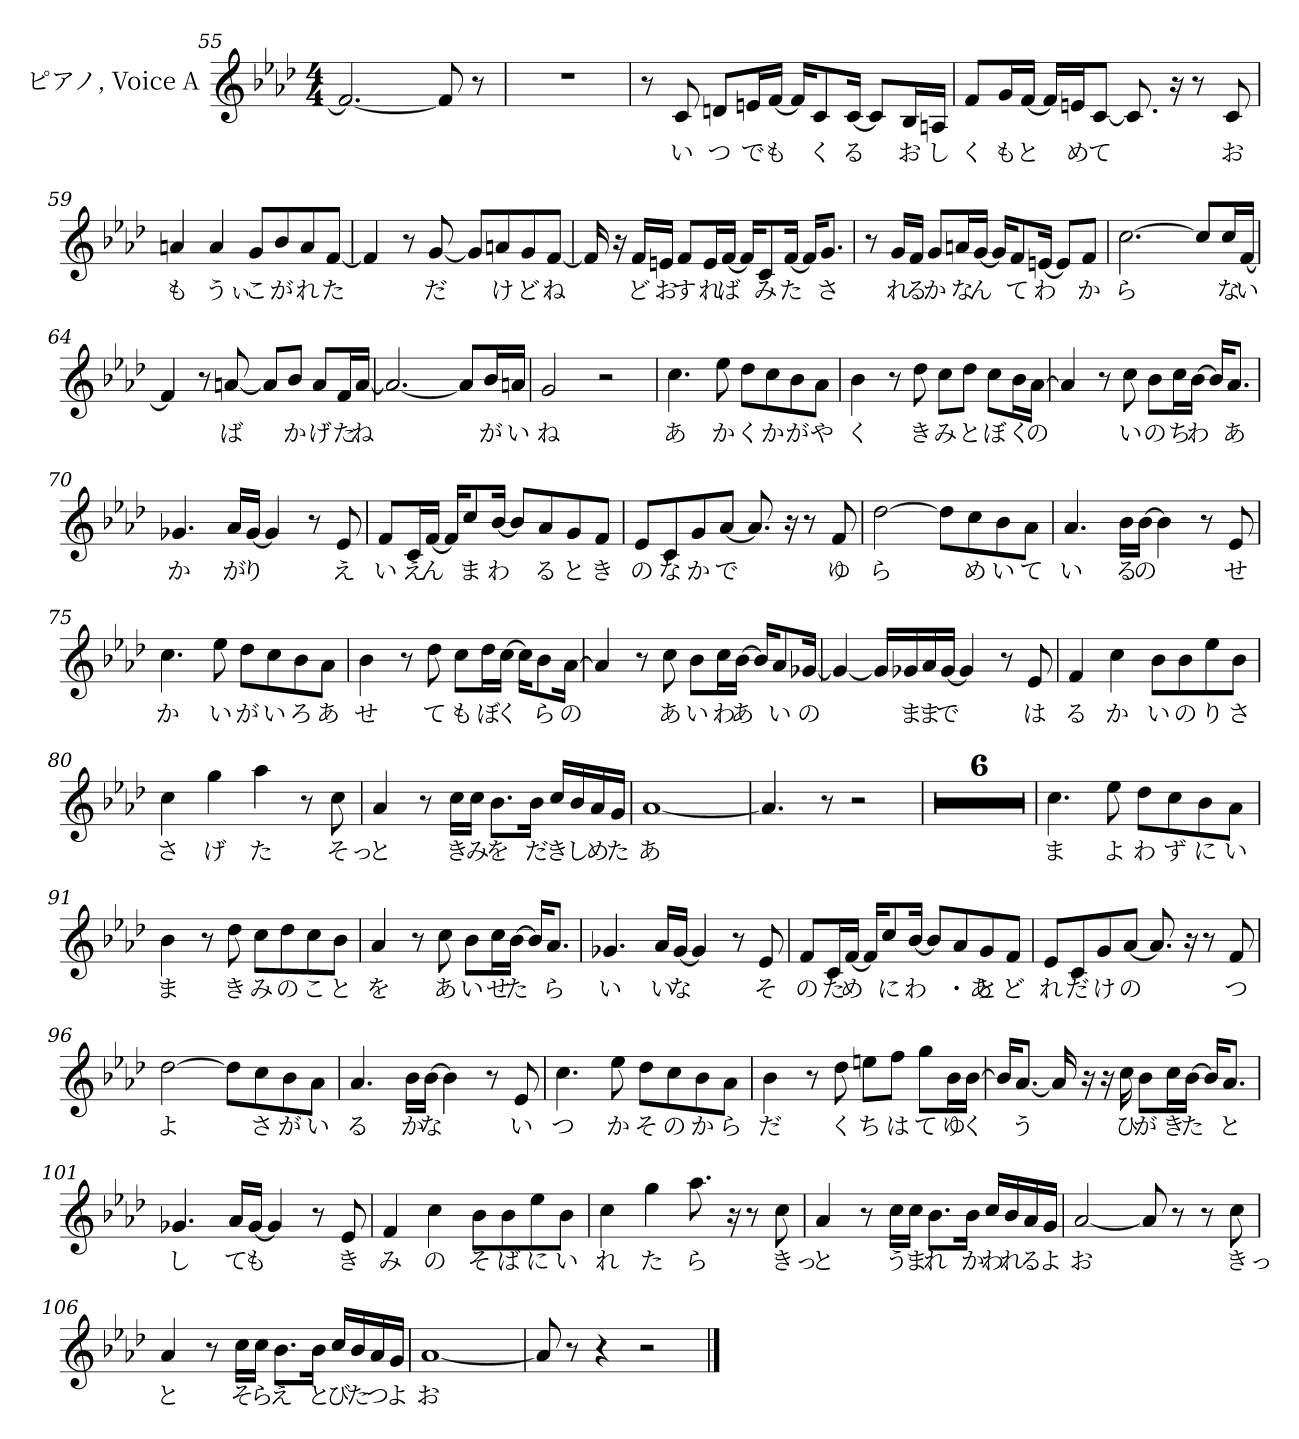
**kern	**text
*part1	*part1
*staff1	*staff1
*I"ピアノ, Voice A	*
!!LO:LB:g=z
*clefG2	*
*k[b-e-a-d-]	*
*M4/4	*
=55	=55
2.f/_	.
8f/]	.
8r	.
=56	=56
1r	.
=57	=57
8r	.
!	!LO:LY:b
8c/	い
!	!LO:LY:b
8dn/L	つ
!	!LO:LY:b
16en/L	で
!	!LO:LY:b
[16f/JJ	も
16f/KL]	.
!	!LO:LY:b
8c/	く
!	!LO:LY:b
[16c/Jk	る
8c/L]	.
!	!LO:LY:b
16B-/L	お
!	!LO:LY:b
16An/JJ	し
=58	=58
!	!LO:LY:b
8f/L	く
!	!LO:LY:b
16g/L	も
!	!LO:LY:b
[16f/JJ	と
16f/LL]	.
!	!LO:LY:b
16en/J	め
!	!LO:LY:b
[8c/J	て
8.c/]	.
16r	.
8r	.
!	!LO:LY:b
8c/	お
=59	=59
!	!LO:LY:b
4an/	も
!	!LO:LY:b
4a/	うぃ
!	!LO:LY:b
8g/L	こ
!	!LO:LY:b
8b-/	が
!	!LO:LY:b
8a/	れ
!	!LO:LY:b
[8f/J	た
!!LO:LB:g=z
=60	=60
4f/]	.
8r	.
!	!LO:LY:b
[8g/	だ
8g/L]	.
!	!LO:LY:b
8an/	け
!	!LO:LY:b
8g/	ど
!	!LO:LY:b
[8f/J	ね
=61	=61
16f/]	.
16r	.
!	!LO:LY:b
16f/LL	ど
!	!LO:LY:b
16en/JJ	お
!	!LO:LY:b
8f/L	す
!	!LO:LY:b
16e/L	れ
!	!LO:LY:b
[16f/JJ	ば
16f/KL]	.
!	!LO:LY:b
8c/	み
!	!LO:LY:b
[16f/Jk	た
16f/KL]	.
!	!LO:LY:b
8.g/J	さ
=62	=62
8r	.
!	!LO:LY:b
16g/LL	れ
!	!LO:LY:b
16f/JJ	る
!	!LO:LY:b
8g/L	か
!	!LO:LY:b
16an/L	な
!	!LO:LY:b
[16g/JJ	ん
16g/KL]	.
!	!LO:LY:b
8f/	て
!	!LO:LY:b
[16en/Jk	わ
8e/L]	.
!	!LO:LY:b
8f/J	か
=63	=63
!	!LO:LY:b
[2.cc\	ら
8cc/L]	.
!	!LO:LY:b
16cc/L	な
!	!LO:LY:b
[16f/JJ	い
!!LO:LB:g=z
=64	=64
4f/]	.
8r	.
!	!LO:LY:b
[8an/	ば
8a/L]	.
!	!LO:LY:b
8b-/J	か
!	!LO:LY:b
8a/L	げ
!	!LO:LY:b
16f/L	た
!	!LO:LY:b
[16a/JJ	ね
=65	=65
2.a/_	.
8a/L]	.
!	!LO:LY:b
16b-/L	が
!	!LO:LY:b
16an/JJ	い
=66	=66
!	!LO:LY:b
2g/	ね
2r	.
=67	=67
!	!LO:LY:b
4.cc\	あ
!	!LO:LY:b
8ee-\	か
!	!LO:LY:b
8dd-\L	く
!	!LO:LY:b
8cc\	か
!	!LO:LY:b
8b-\	が
!	!LO:LY:b
8a-\J	や
=68	=68
!	!LO:LY:b
4b-\	く
8r	.
!	!LO:LY:b
8dd-\	き
!	!LO:LY:b
8cc\L	み
!	!LO:LY:b
8dd-\J	と
!	!LO:LY:b
8cc\L	ぼ
!	!LO:LY:b
16b-\L	く
!	!LO:LY:b
[16a-\JJ	の
=69	=69
4a-/]	.
8r	.
!	!LO:LY:b
8cc\	い
!	!LO:LY:b
8b-\L	の
!	!LO:LY:b
16cc\L	ち
!	!LO:LY:b
[16b-\JJ	わ
16b-/KL]	.
!	!LO:LY:b
8.a-/J	あ
!!LO:LB:g=z
=70	=70
!	!LO:LY:b
4.g-X/	か
!	!LO:LY:b
16a-/LL	が
!	!LO:LY:b
[16g-/JJ	り
4g-/]	.
8r	.
!	!LO:LY:b
8e-/	え
=71	=71
!	!LO:LY:b
8f/L	い
!	!LO:LY:b
16c/L	え
!	!LO:LY:b
[16f/JJ	ん
16f/KL]	.
!	!LO:LY:b
8cc/	ま
!	!LO:LY:b
[16b-/Jk	わ
8b-/L]	.
!	!LO:LY:b
8a-/	る
!	!LO:LY:b
8g/	と
!	!LO:LY:b
8f/J	き
=72	=72
!	!LO:LY:b
8e-/L	の
!	!LO:LY:b
8c/	な
!	!LO:LY:b
8g/	か
!	!LO:LY:b
[8a-/J	で
8.a-/]	.
16r	.
8r	.
!	!LO:LY:b
8f/	ゆ
=73	=73
!	!LO:LY:b
[2dd-\	ら
8dd-\L]	.
!	!LO:LY:b
8cc\	め
!	!LO:LY:b
8b-\	い
!	!LO:LY:b
8a-\J	て
=74	=74
!	!LO:LY:b
4.a-/	い
!	!LO:LY:b
16b-\LL	る
!	!LO:LY:b
[16b-\JJ	の
4b-\]	.
8r	.
!	!LO:LY:b
8e-/	せ
!!LO:LB:g=z
=75	=75
!	!LO:LY:b
4.cc\	か
!	!LO:LY:b
8ee-\	い
!	!LO:LY:b
8dd-\L	が
!	!LO:LY:b
8cc\	い
!	!LO:LY:b
8b-\	ろ
!	!LO:LY:b
8a-\J	あ
=76	=76
!	!LO:LY:b
4b-\	せ
8r	.
!	!LO:LY:b
8dd-\	て
!	!LO:LY:b
8cc\L	も
!	!LO:LY:b
16dd-\L	ぼ
!	!LO:LY:b
[16cc\JJ	く
16cc\KL]	.
!	!LO:LY:b
8b-\	ら
!	!LO:LY:b
[16a-\Jk	の
=77	=77
4a-/]	.
8r	.
!	!LO:LY:b
8cc\	あ
!	!LO:LY:b
8b-\L	い
!	!LO:LY:b
16cc\L	わ
!	!LO:LY:b
[16b-\JJ	あ
16b-/KL]	.
!	!LO:LY:b
8a-/	い
!	!LO:LY:b
[16g-X/Jk	の
=78	=78
4g-/_	.
16g-/LL]	.
!	!LO:LY:b
16g-X/	ま
!	!LO:LY:b
16a-/	ま
!	!LO:LY:b
[16g-/JJ	で
4g-/]	.
8r	.
!	!LO:LY:b
8e-/	は
=79	=79
!	!LO:LY:b
4f/	る
!	!LO:LY:b
4cc\	か
!	!LO:LY:b
8b-\L	い
!	!LO:LY:b
8b-\	の
!	!LO:LY:b
8ee-\	り
!	!LO:LY:b
8b-\J	さ
!!LO:LB:g=z
=80	=80
!	!LO:LY:b
4cc\	さ
!	!LO:LY:b
4gg\	げ
!	!LO:LY:b
4aa-\	た
8r	.
!	!LO:LY:b
8cc\	そっ
=81	=81
!	!LO:LY:b
4a-/	と
8r	.
!	!LO:LY:b
16cc\LL	き
!	!LO:LY:b
16cc\JJ	み
!	!LO:LY:b
8.b-\L	を
!	!LO:LY:b
16b-\Jk	だ
!	!LO:LY:b
16cc/LL	き
!	!LO:LY:b
16b-/	し
!	!LO:LY:b
16a-/	め
!	!LO:LY:b
16g/JJ	た
=82	=82
!	!LO:LY:b
[1a-	あ
=83	=83
4.a-/]	.
8r	.
2r	.
=84	=84
1r	.
=85	=85
1r	.
=86	=86
1r	.
=87	=87
1r	.
=88	=88
1r	.
=89	=89
1r	.
!!LO:LB:g=z
=90	=90
!	!LO:LY:b
4.cc\	ま
!	!LO:LY:b
8ee-\	よ
!	!LO:LY:b
8dd-\L	わ
!	!LO:LY:b
8cc\	ず
!	!LO:LY:b
8b-\	に
!	!LO:LY:b
8a-\J	い
=91	=91
!	!LO:LY:b
4b-\	ま
8r	.
!	!LO:LY:b
8dd-\	き
!	!LO:LY:b
8cc\L	み
!	!LO:LY:b
8dd-\	の
!	!LO:LY:b
8cc\	こ
!	!LO:LY:b
8b-\J	と
=92	=92
!	!LO:LY:b
4a-/	を
8r	.
!	!LO:LY:b
8cc\	あ
!	!LO:LY:b
8b-\L	い
!	!LO:LY:b
16cc\L	せ
!	!LO:LY:b
[16b-\JJ	た
16b-/KL]	.
!	!LO:LY:b
8.a-/J	ら
=93	=93
!	!LO:LY:b
4.g-X/	い
!	!LO:LY:b
16a-/LL	い
!	!LO:LY:b
[16g-/JJ	な
4g-/]	.
8r	.
!	!LO:LY:b
8e-/	そ
=94	=94
!	!LO:LY:b
8f/L	の
!	!LO:LY:b
16c/L	た
!	!LO:LY:b
[16f/JJ	め
16f/KL]	.
!	!LO:LY:b
8cc/	に
!	!LO:LY:b
[16b-/Jk	わ
8b-/L]	.
!	!LO:LY:b
8a-/	・あ
!	!LO:LY:b
8g/	と
!	!LO:LY:b
8f/J	ど
!!LO:LB:g=z
=95	=95
!	!LO:LY:b
8e-/L	れ
!	!LO:LY:b
8c/	だ
!	!LO:LY:b
8g/	け
!	!LO:LY:b
[8a-/J	の
8.a-/]	.
16r	.
8r	.
!	!LO:LY:b
8f/	つ
=96	=96
!	!LO:LY:b
[2dd-\	よ
8dd-\L]	.
!	!LO:LY:b
8cc\	さ
!	!LO:LY:b
8b-\	が
!	!LO:LY:b
8a-\J	い
=97	=97
!	!LO:LY:b
4.a-/	る
!	!LO:LY:b
16b-\LL	か
!	!LO:LY:b
[16b-\JJ	な
4b-\]	.
8r	.
!	!LO:LY:b
8e-/	い
=98	=98
!	!LO:LY:b
4.cc\	つ
!	!LO:LY:b
8ee-\	か
!	!LO:LY:b
8dd-\L	そ
!	!LO:LY:b
8cc\	の
!	!LO:LY:b
8b-\	か
!	!LO:LY:b
8a-\J	ら
=99	=99
!	!LO:LY:b
4b-\	だ
8r	.
!	!LO:LY:b
8dd-\	く
!	!LO:LY:b
8een\L	ち
!	!LO:LY:b
8ff\J	は
!	!LO:LY:b
8gg\L	て
!	!LO:LY:b
16b-\L	ゆ
!	!LO:LY:b
[16b-\JJ	く
!!LO:LB:g=z
=100	=100
16b-/KL]	.
!	!LO:LY:b
[8.a-/J	う
16a-/]	.
16r	.
16r	.
!	!LO:LY:b
16cc\	ひ
!	!LO:LY:b
8b-\L	が
!	!LO:LY:b
16cc\L	き
!	!LO:LY:b
[16b-\JJ	た
16b-/KL]	.
!	!LO:LY:b
8.a-/J	と
=101	=101
!	!LO:LY:b
4.g-X/	し
!	!LO:LY:b
16a-/LL	て
!	!LO:LY:b
[16g-/JJ	も
4g-/]	.
8r	.
!	!LO:LY:b
8e-/	き
=102	=102
!	!LO:LY:b
4f/	み
!	!LO:LY:b
4cc\	の
!	!LO:LY:b
8b-\L	そ
!	!LO:LY:b
8b-\	ば
!	!LO:LY:b
8ee-\	に
!	!LO:LY:b
8b-\J	い
=103	=103
!	!LO:LY:b
4cc\	れ
!	!LO:LY:b
4gg\	た
!	!LO:LY:b
8.aa-\	ら
16r	.
8r	.
!	!LO:LY:b
8cc\	きっ
=104	=104
!	!LO:LY:b
4a-/	と
8r	.
!	!LO:LY:b
16cc\LL	う
!	!LO:LY:b
16cc\JJ	ま
!	!LO:LY:b
8.b-\L	れ
!	!LO:LY:b
16b-\Jk	か
!	!LO:LY:b
16cc/LL	わ
!	!LO:LY:b
16b-/	れ
!	!LO:LY:b
16a-/	る
!	!LO:LY:b
16g/JJ	よ
!!LO:LB:g=z
=105	=105
!	!LO:LY:b
[2a-/	お
8a-/]	.
8r	.
8r	.
!	!LO:LY:b
8cc\	きっ
=106	=106
!	!LO:LY:b
4a-/	と
8r	.
!	!LO:LY:b
16cc\LL	そ
!	!LO:LY:b
16cc\JJ	ら
!	!LO:LY:b
8.b-\L	え
!	!LO:LY:b
16b-\Jk	と
!	!LO:LY:b
16cc/LL	び
!	!LO:LY:b
16b-/	た
!	!LO:LY:b
16a-/	つ
!	!LO:LY:b
16g/JJ	よ
=107	=107
!	!LO:LY:b
[1a-	お
=108	=108
8a-/]	.
8r	.
4r	.
2r	.
==	==
*-	*-
